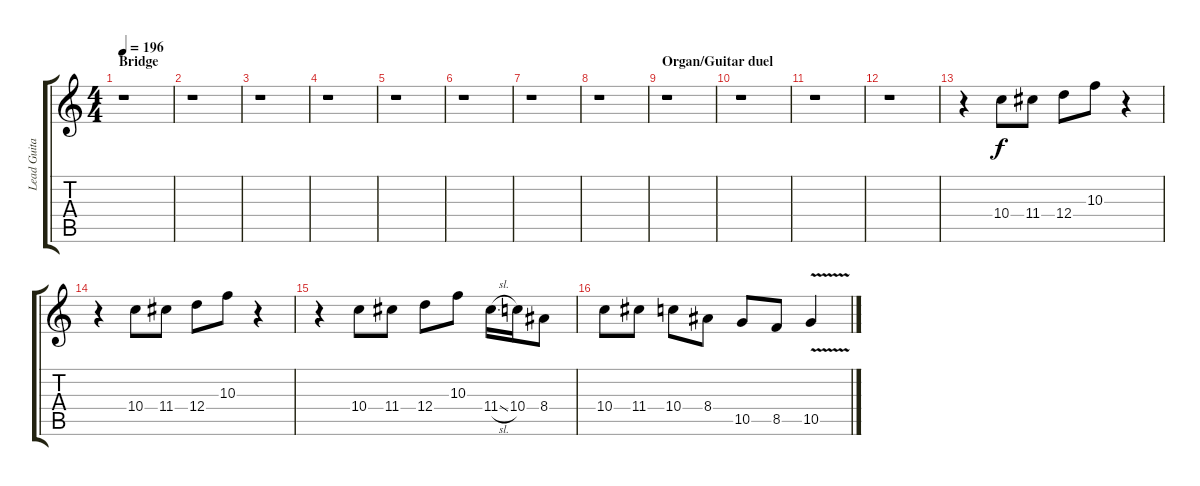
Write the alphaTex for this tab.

\track ("Lead Guitar (Clean) (R. Blackmore)" "Lead Guita") {instrument electricguitarjazz}
\staff {score tabs}
\tuning (E4 B3 G3 D3 A2 E2) {hide}
\ts (4 4)
\section ("" "Bridge")
\tempo 196
\clef g2
\ks c
r.1{dy f} |
r.1 |
r.1 |
r.1 |
r.1 |
r.1 |
r.1 |
r.1 |
\section ("" "Organ/Guitar duel")
r.1 |
r.1 |
r.1 |
r.1 |
r.4 10.4.8 11.4.8 12.4.8 10.3.8 r.4 |
r.4 10.4.8 11.4.8 12.4.8 10.3.8 r.4 |
r.4 10.4.8 11.4.8 12.4.8 10.3.8 11.4{sl}.16 10.4.16 8.4.8 |
10.4.8 11.4.8 10.4.8 8.4.8 10.5.8 8.5.8 10.5{v}.4
